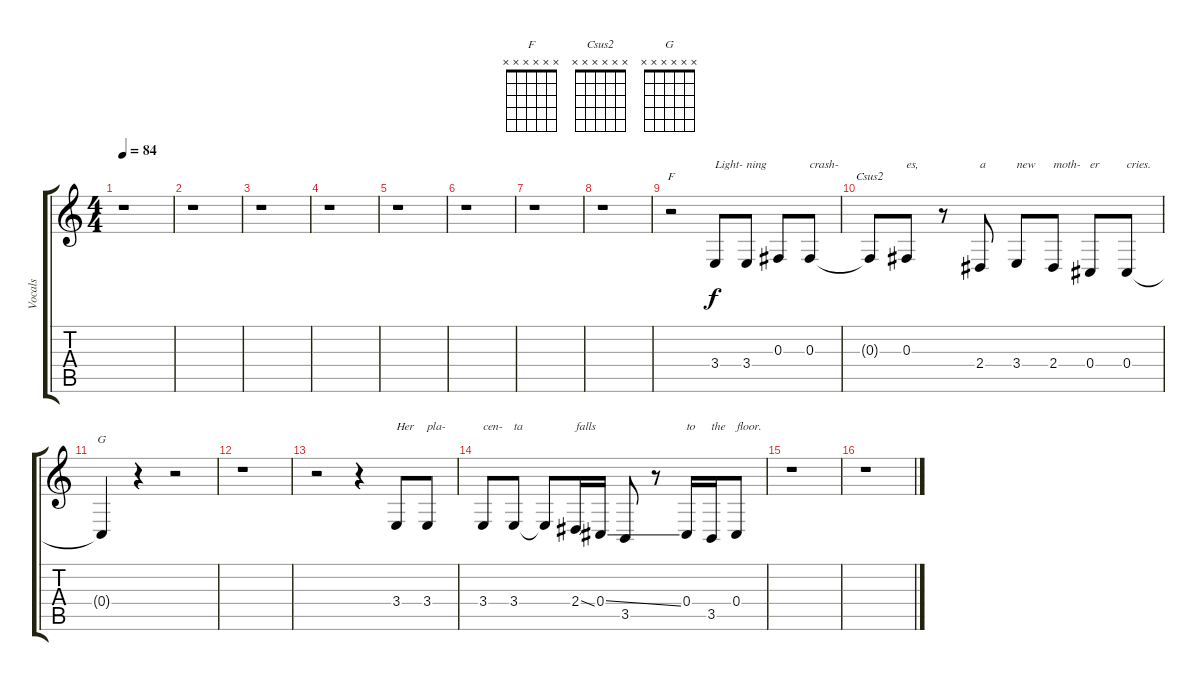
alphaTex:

\track ("Vocals" "Vocals") {instrument baritonesax}
\staff {score tabs}
\tuning (Eb4 Bb3 Gb3 Db3 Ab2 Eb2) {hide}
\chord ("F" x x x x x x) {firstfret 0}
\chord ("Csus2" x x x x x x) {firstfret 0}
\chord ("G" x x x x x x) {firstfret 0}
\ts (4 4)
\tempo 84
\clef g2
\ks c
r.1{dy f instrument baritonesax} |
r.1 |
r.1 |
r.1 |
r.1 |
r.1 |
r.1 |
r.1 |
r.2{ch "F"} 3.4.8{txt "Light-"} 3.4.8{txt "ning"} 0.3.8 0.3.8{txt "crash-"} |
0.3{t}.8{ch "Csus2"} 0.3.8{txt "es,"} r.8 2.4.8{txt "a"} 3.4.8{txt "new"} 2.4.8{txt "moth-"} 0.4.8{txt "er"} 0.4.8{txt "cries."} |
0.4{t}.4{ch "G"} r.4 r.2 |
r.1 |
r.2 r.4 3.4.8{txt "Her"} 3.4.8{txt "pla-"} |
3.4.8{txt "cen-"} 3.4.8{txt "ta"} 3.4{t}.8 2.4{ss}.16{txt "falls"} 0.4{ss}.16 3.5.8 r.8 0.4.16{txt "to"} 3.5.16{txt "the"} 0.4.8{txt "floor."} |
r.1 |
r.1
